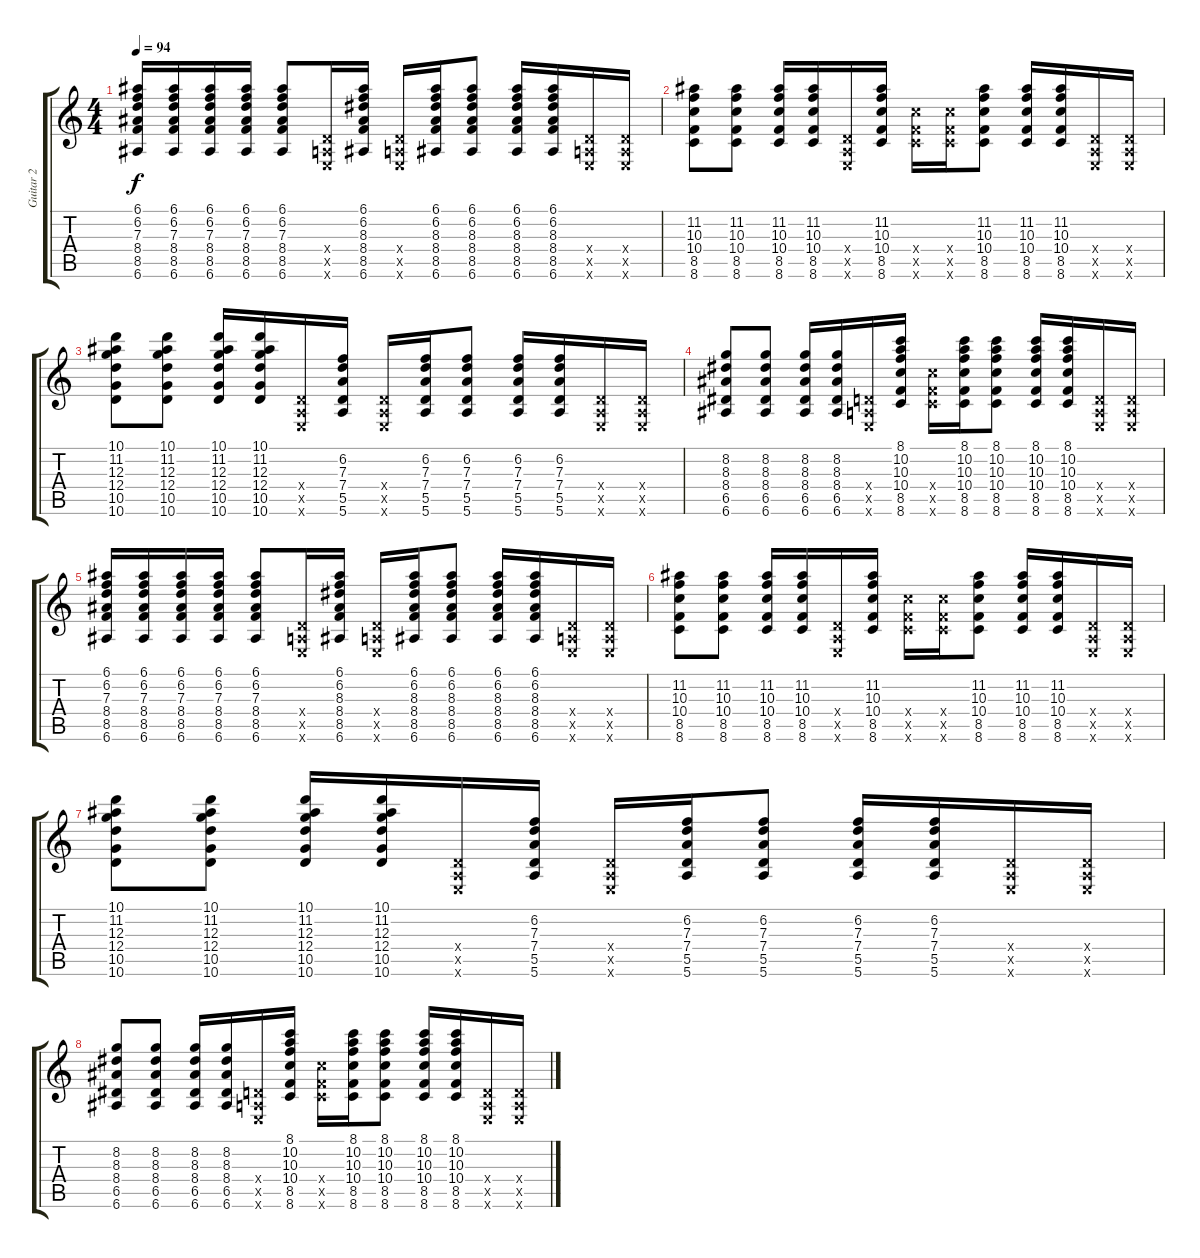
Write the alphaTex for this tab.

\track ("Guitar 2" "Guitar 2") {instrument distortionguitar}
\staff {score tabs}
\tuning (E4 B3 G3 D3 A2 E2) {hide}
\ts (4 4)
\tempo 94
\clef g2
\ks c
(6.1 6.2 7.3 8.4 8.5 6.6).16{dy f} (6.1 6.2 7.3 8.4 8.5 6.6).16 (6.1 6.2 7.3 8.4 8.5 6.6).16 (6.1 6.2 7.3 8.4 8.5 6.6).16 (6.1 6.2 7.3 8.4 8.5 6.6).8 (0.4{x} 0.5{x} 0.6{x}).16 (6.1 6.2 8.3 8.4 8.5 6.6).16 (0.4{x} 0.5{x} 0.6{x}).16 (6.1 6.2 8.3 8.4 8.5 6.6).16 (6.1 6.2 8.3 8.4 8.5 6.6).8 (6.1 6.2 8.3 8.4 8.5 6.6).16 (6.1 6.2 8.3 8.4 8.5 6.6).16 (0.4{x} 0.5{x} 0.6{x}).16 (0.4{x} 0.5{x} 0.6{x}).16 |
(11.2 10.3 10.4 8.5 8.6).8 (11.2 10.3 10.4 8.5 8.6).8 (11.2 10.3 10.4 8.5 8.6).16 (11.2 10.3 10.4 8.5 8.6).16 (0.4{x} 0.5{x} 0.6{x}).16 (11.2 10.3 10.4 8.5 8.6).16 (10.4{x} 8.5{x} 8.6{x}).16 (10.4{x} 8.5{x} 8.6{x}).16 (11.2 10.3 10.4 8.5 8.6).8 (11.2 10.3 10.4 8.5 8.6).16 (11.2 10.3 10.4 8.5 8.6).16 (0.4{x} 0.5{x} 0.6{x}).16 (0.4{x} 0.5{x} 0.6{x}).16 |
(10.1 11.2 12.3 12.4 10.5 10.6).8 (10.1 11.2 12.3 12.4 10.5 10.6).8 (10.1 11.2 12.3 12.4 10.5 10.6).16 (10.1 11.2 12.3 12.4 10.5 10.6).16 (0.4{x} 0.5{x} 0.6{x}).16 (6.2 7.3 7.4 5.5 5.6).16 (0.4{x} 0.5{x} 0.6{x}).16 (6.2 7.3 7.4 5.5 5.6).16 (6.2 7.3 7.4 5.5 5.6).8 (6.2 7.3 7.4 5.5 5.6).16 (6.2 7.3 7.4 5.5 5.6).16 (0.4{x} 0.5{x} 0.6{x}).16 (0.4{x} 0.5{x} 0.6{x}).16 |
(8.2 8.3 8.4 6.5 6.6).8 (8.2 8.3 8.4 6.5 6.6).8 (8.2 8.3 8.4 6.5 6.6).16 (8.2 8.3 8.4 6.5 6.6).16 (0.4{x} 0.5{x} 0.6{x}).16 (8.1 10.2 10.3 10.4 8.5 8.6).16 (10.4{x} 8.5{x} 8.6{x}).16 (8.1 10.2 10.3 10.4 8.5 8.6).16 (8.1 10.2 10.3 10.4 8.5 8.6).8 (8.1 10.2 10.3 10.4 8.5 8.6).16 (8.1 10.2 10.3 10.4 8.5 8.6).16 (0.4{x} 0.5{x} 0.6{x}).16 (0.4{x} 0.5{x} 0.6{x}).16 |
(6.1 6.2 7.3 8.4 8.5 6.6).16 (6.1 6.2 7.3 8.4 8.5 6.6).16 (6.1 6.2 7.3 8.4 8.5 6.6).16 (6.1 6.2 7.3 8.4 8.5 6.6).16 (6.1 6.2 7.3 8.4 8.5 6.6).8 (0.4{x} 0.5{x} 0.6{x}).16 (6.1 6.2 8.3 8.4 8.5 6.6).16 (0.4{x} 0.5{x} 0.6{x}).16 (6.1 6.2 8.3 8.4 8.5 6.6).16 (6.1 6.2 8.3 8.4 8.5 6.6).8 (6.1 6.2 8.3 8.4 8.5 6.6).16 (6.1 6.2 8.3 8.4 8.5 6.6).16 (0.4{x} 0.5{x} 0.6{x}).16 (0.4{x} 0.5{x} 0.6{x}).16 |
(11.2 10.3 10.4 8.5 8.6).8 (11.2 10.3 10.4 8.5 8.6).8 (11.2 10.3 10.4 8.5 8.6).16 (11.2 10.3 10.4 8.5 8.6).16 (0.4{x} 0.5{x} 0.6{x}).16 (11.2 10.3 10.4 8.5 8.6).16 (10.4{x} 8.5{x} 8.6{x}).16 (10.4{x} 8.5{x} 8.6{x}).16 (11.2 10.3 10.4 8.5 8.6).8 (11.2 10.3 10.4 8.5 8.6).16 (11.2 10.3 10.4 8.5 8.6).16 (0.4{x} 0.5{x} 0.6{x}).16 (0.4{x} 0.5{x} 0.6{x}).16 |
(10.1 11.2 12.3 12.4 10.5 10.6).8 (10.1 11.2 12.3 12.4 10.5 10.6).8 (10.1 11.2 12.3 12.4 10.5 10.6).16 (10.1 11.2 12.3 12.4 10.5 10.6).16 (0.4{x} 0.5{x} 0.6{x}).16 (6.2 7.3 7.4 5.5 5.6).16 (0.4{x} 0.5{x} 0.6{x}).16 (6.2 7.3 7.4 5.5 5.6).16 (6.2 7.3 7.4 5.5 5.6).8 (6.2 7.3 7.4 5.5 5.6).16 (6.2 7.3 7.4 5.5 5.6).16 (0.4{x} 0.5{x} 0.6{x}).16 (0.4{x} 0.5{x} 0.6{x}).16 |
(8.2 8.3 8.4 6.5 6.6).8 (8.2 8.3 8.4 6.5 6.6).8 (8.2 8.3 8.4 6.5 6.6).16 (8.2 8.3 8.4 6.5 6.6).16 (0.4{x} 0.5{x} 0.6{x}).16 (8.1 10.2 10.3 10.4 8.5 8.6).16 (10.4{x} 8.5{x} 8.6{x}).16 (8.1 10.2 10.3 10.4 8.5 8.6).16 (8.1 10.2 10.3 10.4 8.5 8.6).8 (8.1 10.2 10.3 10.4 8.5 8.6).16 (8.1 10.2 10.3 10.4 8.5 8.6).16 (0.4{x} 0.5{x} 0.6{x}).16 (0.4{x} 0.5{x} 0.6{x}).16
